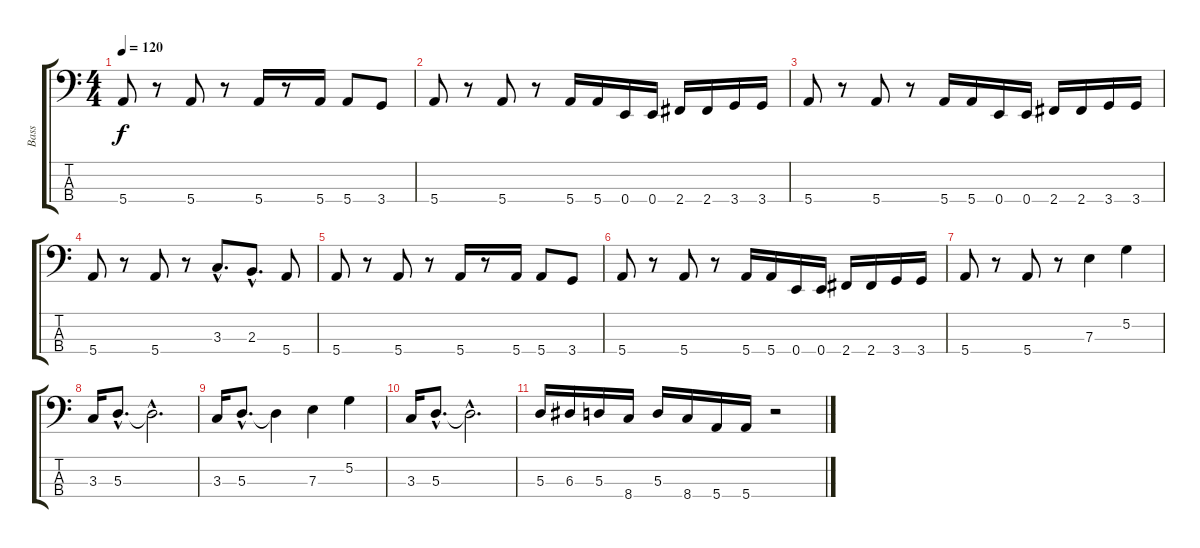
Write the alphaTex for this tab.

\track ("Bass" "Bass") {instrument slapbass1}
\staff {score tabs}
\tuning (G2 D2 A1 E1) {hide}
\ts (4 4)
\tempo 120
\clef f4
\ks c
5.4.8{dy f} r.8 5.4.8 r.8 5.4.16 r.8 5.4.16 5.4.8 3.4.8 |
5.4.8 r.8 5.4.8 r.8 5.4.16 5.4.16 0.4.16 0.4.16 2.4.16 2.4.16 3.4.16 3.4.16 |
5.4.8 r.8 5.4.8 r.8 5.4.16 5.4.16 0.4.16 0.4.16 2.4.16 2.4.16 3.4.16 3.4.16 |
5.4.8 r.8 5.4.8 r.8 3.3{hac}.8{d} 2.3{hac}.8{d} 5.4.8 |
5.4.8 r.8 5.4.8 r.8 5.4.16 r.8 5.4.16 5.4.8 3.4.8 |
5.4.8 r.8 5.4.8 r.8 5.4.16 5.4.16 0.4.16 0.4.16 2.4.16 2.4.16 3.4.16 3.4.16 |
5.4.8 r.8 5.4.8 r.8 7.3.4 5.2.4 |
3.3.16 5.3{hac}.8{d} 5.3{hac t}.2{d} |
3.3.16 5.3{hac}.8{d} 5.3{t}.4 7.3.4 5.2.4 |
3.3.16 5.3{hac}.8{d} 5.3{hac t}.2{d} |
5.3.16 6.3.16 5.3.16 8.4.16 5.3.16 8.4.16 5.4.16 5.4.16 r.2
